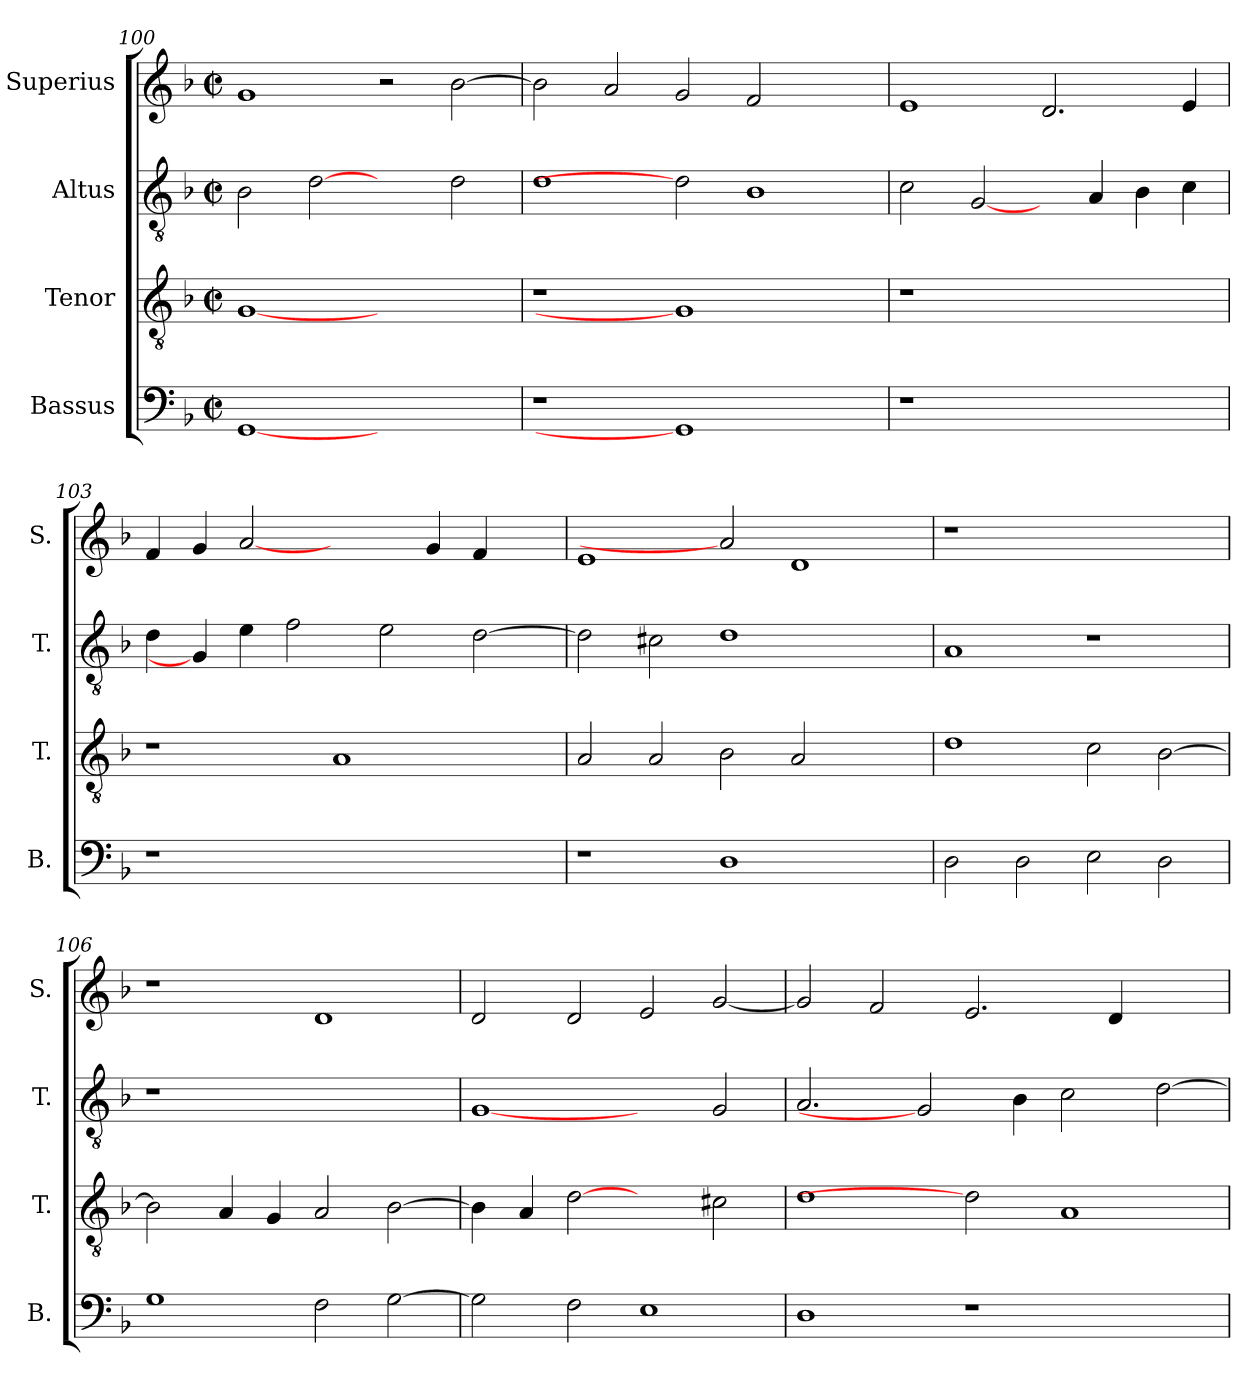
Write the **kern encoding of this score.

**kern	**kern	**kern	**kern
*part4	*part3	*part2	*part1
*staff4	*staff3	*staff2	*staff1
*I"Bassus	*I"Tenor	*I"Altus	*I"Superius
*I'B.	*I'T.	*I'T.	*I'S.
*clefF4	*clefGv2	*clefGv2	*clefG2
*	*ITrd7c12	*ITrd7c12	*
*k[b-]	*k[b-]	*k[b-]	*k[b-]
*F:	*F:	*F:	*F:
*M2/2	*M2/2	*M2/2	*M2/2
*met(c|)	*met(c|)	*met(c|)	*met(c|)
=100	=100	=100	=100
[1GGi	[1GGi	2BB-i\	1gi
.	.	[2Di	.
1ryy	1ryy	2ryy	2r
.	.	2Di\	[>2b-i\
=101	=101	=101	=101
!LO:N:vis=1	!LO:N:vis=1	!	!
1r	1r	1Di	2b-i\]
.	.	.	2ai/
1GGi]	1GGi]	2Di]	2gi/
.	.	1BB-i	2fi/
2ryy	2ryy	.	2ryy
=102	=102	=102	=102
!LO:N:vis=1	!LO:N:vis=1	!	!
1r	1r	2Ci\	1ei
.	.	[2GGi/	.
1ryy	1ryy	4ryy	2.di/
.	.	4AAi/	.
.	.	4BB-i\	.
.	.	4Ci\	4ei/
!!LO:LB:g=z
=103	=103	=103	=103
!LO:N:vis=1	!	!	!
1r	1r	4Di\	4fi/
.	.	4GGi/]	4gi/
.	.	4Ei\	[2ai
.	.	2Fi\	.
1ryy	1AAi	.	2ryy
.	.	2Ei\	.
.	.	.	4gi/
.	.	[>2Di\	4fi/
4ryy	4ryy	.	4ryy
=104	=104	=104	=104
1r	2AAi/	2Di\]	1ei
.	2AAi/	2C#Xi\	.
1Di	2BB-i\	1Di	2ai]
.	2AAi/	.	1di
2ryy	2ryy	2ryy	.
=105	=105	=105	=105
!	!	!	!LO:N:vis=1
2Di\	1Di	1AAi	1r
2Di\	.	.	.
2Ei\	2Ci\	1r	1ryy
2Di\	[>2BB-i\	.	.
=106	=106	=106	=106
!	!	!LO:N:vis=1	!
1Gi	2BB-i\]	1r	1r
.	4AAi/	.	.
.	4GGi/	.	.
2Fi\	2AAi/	1ryy	1di
[>2Gi\	[>2BB-i\	.	.
=107	=107	=107	=107
2Gi\]	4BB-i\]	[1GGi	2di/
.	4AAi/	.	.
2Fi\	[2Di	.	2di/
1Ei	2ryy	2ryy	2ei/
.	2C#Xi\	2GGi/	[<2gi/
!!LO:PB:g=z
=108	=108	=108	=108
1Di	1Di	2.AAi/	2gi/]
.	.	.	2fi/
.	.	2GGi]	.
1r	2Di]	.	2.ei/
.	.	4BB-i\	.
.	1AAi	2Ci\	.
.	.	.	4di/
2ryy	.	[>2Di\	2ryy
=	=	=	=
*-	*-	*-	*-
